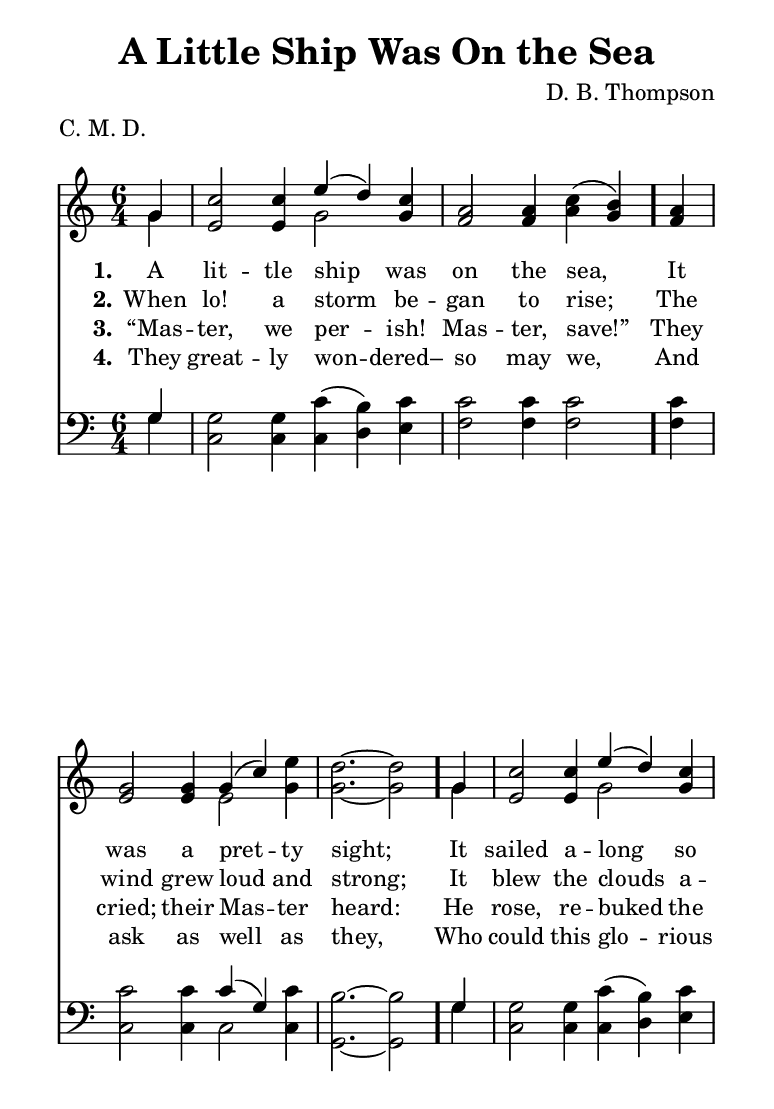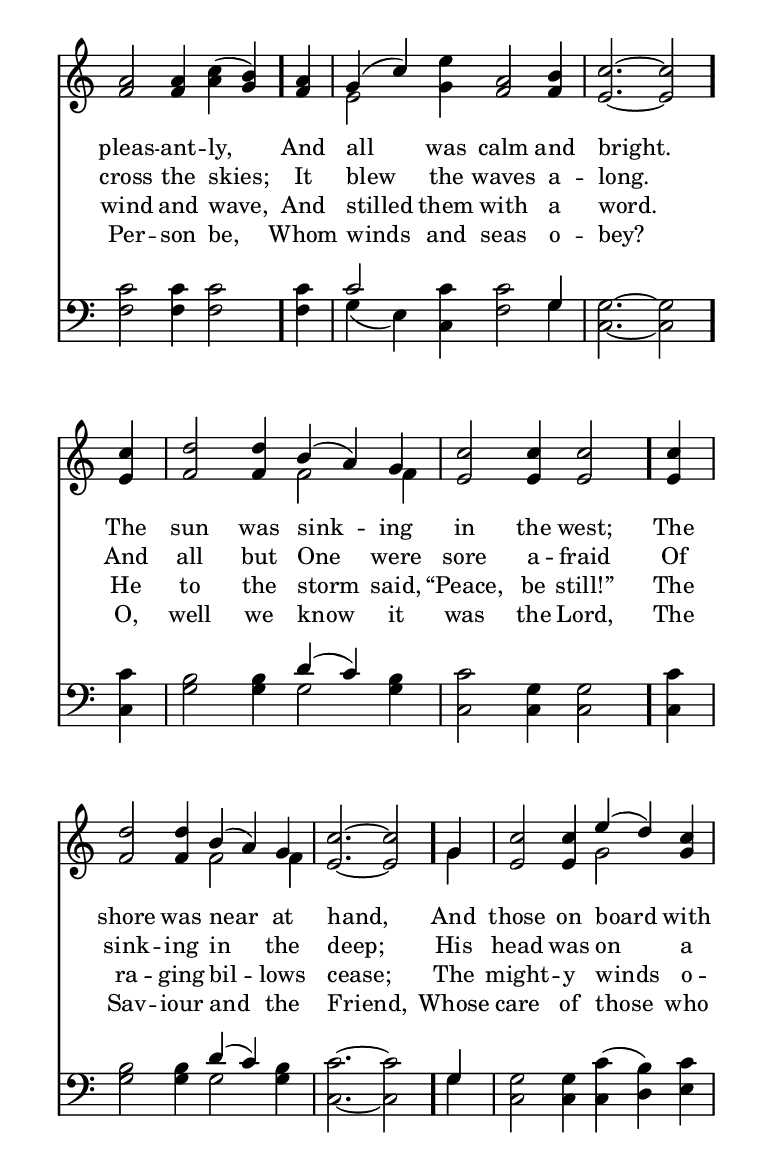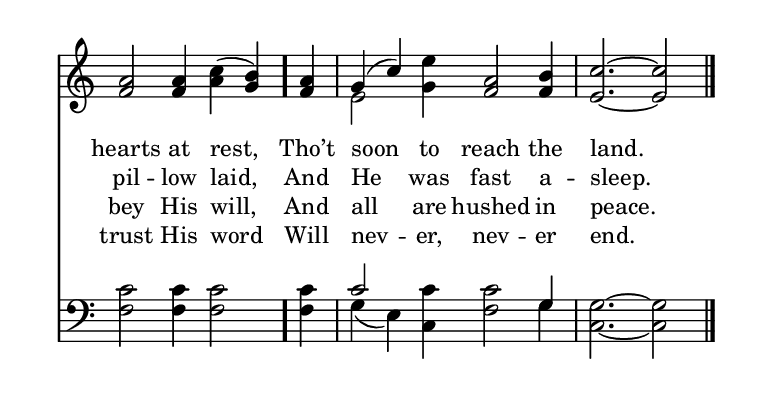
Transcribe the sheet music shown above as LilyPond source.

\include "common/global.ily"
\paper {
  \include "common/paper.ily"
}

\header{
  hymnnumber = "293"
  title = "A Little Ship Was On the Sea"
  tunename = "Alida"
  meter = "C. M. D."
  poet = ""
  composer = "D. B. Thompson"
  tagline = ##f
}

global = {
  \include "common/overrides.ily"
  \override Staff.TimeSignature.style = #'numbered
  \time 6/4
  \override Score.MetronomeMark.transparent = ##t % hide all fermata changes too
  \tempo 4=140
  \key c \major
  \partial 4
  \autoBeamOff
}

notesSoprano = {
\global
\relative c'' {

  g4 | c2 c4 e( d) c | a2 a4 c( b)
  a4 | g2 g4 g( c) e | d2. ~ d2
  g,4 | c2 c4 e( d) c | a2 a4 c( b)
  a4 | g( c) e a,2 b4 | c2. ~ c2

  c4 | d2 d4 b( a) g | c2 c4 c2
  c4 | d2 d4 b( a) g | c2. ~ c2
  g4 | c2 c4 e( d) c | a2 a4 c( b)
  a4 | g( c) e a,2 b4 | c2. ~ c2

  \bar "|."

}
}

notesAlto = {
\global
\relative e' {

  g4 | e2 e4 g2 g4 | f2 f4 a( g)
  f4 | e2 e4 e2 g4 | g2. ~ g2
  g4 | e2 e4 g2 g4 | f2 f4 a( g)
  f4 | e2 g4 f2 f4 | e2. ~ e2

  e4 | f2 f4 f2 f4 | e2 e4 e2
  e4 | f2 f4 f2 f4 | e2. ~ e2
  g4 | e2 e4 g2 g4 | f2 f4 a( g)
  f4 | e2 g4 f2 f4 | e2. ~ e2

}
}

notesTenor = {
\global
\relative a {

  g4 | g2 g4 c( b) c | c2 c4 c2
  c4 | c2 c4 c( g) c | b2. ~ b2
  g4 | g2 g4 c( b) c | c2 c4 c2
  c4 | c2 c4 c2 g4 | g2. ~ g2

  c4 | b2 b4 d( c) b | c2 g4 g2
  c4 | b2 b4 d( c) b | c2. ~ c2
  g4 | g2 g4 c( b) c | c2 c4 c2
  c4 | c2 c4 c2 g4 | g2. ~ g2

}
}

notesBass = {
\global
\relative f {

  g4 | c,2 c4 c( d) e | f2 f4 f2
  f4 | c2 c4 c2 c4 | g2. ~ g2
  g'4 | c,2 c4 c( d) e | f2 f4 f2
  f4 | g( e) c f2 g4 | c,2. ~ c2

  c4 | g'2 g4 g2 g4 | c,2 c4 c2
  c4 | g'2 g4 g2 g4 | c,2. ~ c2
  g'4 | c,2 c4 c( d) e | f2 f4 f2
  f4 | g( e) c f2 g4 | c,2. ~ c2

}
}

wordsA = \lyricmode {
\set stanza = "1."

A lit -- tle ship was on the sea, \bar "."
It was a pret -- ty sight; \bar "."
It sailed a -- long so pleas -- ant -- ly, \bar "."
And all was calm and bright. \bar "."
The sun was sink -- ing in the west; \bar "."
The shore was near at hand, \bar "."
And those on board with hearts at rest, \bar "."
Tho’t soon to reach the land. \bar "."

}

wordsB = \lyricmode {
\set stanza = "2."

When lo! a storm be -- gan to rise;
The wind grew loud and strong;
It blew the clouds a -- cross the skies;
It blew the waves a -- long.
And all but One were sore a -- fraid
Of sink -- ing in the deep;
His head was on a pil -- low laid,
And He was fast a -- sleep.

}

wordsC = \lyricmode {
\set stanza = "3."

“Mas -- ter, we per -- ish! Mas -- ter, save!”
They cried; their Mas -- ter heard:
He rose, re -- buked the wind and wave,
And stilled them with a word.
He to the storm said, “Peace, be still!”
The ra -- ging bil -- lows cease;
The might -- y winds o -- bey His will,
And all are hushed in peace.

}

wordsD = \lyricmode {
\set stanza = "4."

They great -- ly won -- dered– so may we,
And ask as well as they,
Who could this glo -- rious Per -- son be,
Whom winds and seas o -- bey?
O, well we know it was the Lord,
The Sav -- iour and the Friend,
Whose care of those who trust His word
Will nev -- er, nev -- er end.

}

\score {
  \context ChoirStaff <<
    \context Staff = upper <<
      \set Staff.autoBeaming = ##f
      \set ChoirStaff.systemStartDelimiter = #'SystemStartBar
      \set ChoirStaff.printPartCombineTexts = ##f
      \partcombine #'(2 . 9) \notesSoprano \notesAlto
      \context NullVoice = sopranos { \voiceOne << \notesSoprano >> }
      \context NullVoice = altos { \voiceTwo << \notesAlto >> }
      \context Lyrics = one   \lyricsto sopranos \wordsA
      \context Lyrics = two   \lyricsto sopranos \wordsB
      \context Lyrics = three \lyricsto sopranos \wordsC
      \context Lyrics = four  \lyricsto sopranos \wordsD
    >>
    \context Staff = men <<
      \clef bass
      \set ChoirStaff.printPartCombineTexts = ##f
      \partcombine #'(2 . 9) \notesTenor \notesBass
      \context NullVoice = tenors { \voiceOne << \notesTenor >> }
      \context NullVoice = basses { \voiceTwo << \notesBass >> }
    >>
  >>
  \layout {
    \include "common/layout.ily"
  }
  \midi{
    \include "common/midi.ily"
  }
}

\version "2.19.49"  % necessary for upgrading to future LilyPond versions.

% vi:set et ts=2 sw=2 ai nocindent syntax=lilypond:
